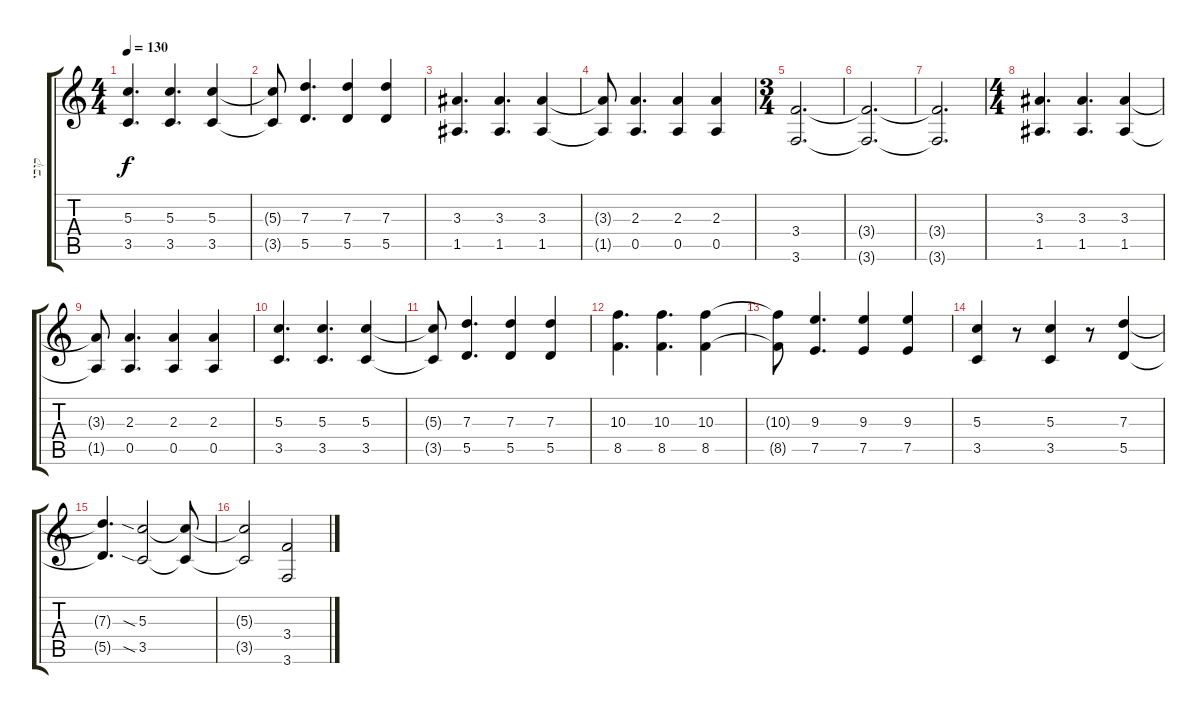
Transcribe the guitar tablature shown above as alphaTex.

\track ("קובי" "קובי") {instrument distortionguitar}
\staff {score tabs}
\tuning (E4 B3 G3 D3 A2 D2) {hide}
\ts (4 4)
\tempo 130
\clef g2
\ks c
(5.3 3.5).4{d dy f} (5.3 3.5).4{d} (5.3 3.5).4 |
(5.3{t} 3.5{t}).8 (7.3 5.5).4{d} (7.3 5.5).4 (7.3 5.5).4 |
(3.3 1.5).4{d} (3.3 1.5).4{d} (3.3 1.5).4 |
(3.3{t} 1.5{t}).8 (2.3 0.5).4{d} (2.3 0.5).4 (2.3 0.5).4 |
\ts (3 4)
(3.4 3.6).2{d} |
(3.4{t} 3.6{t}).2{d} |
(3.4{t} 3.6{t}).2{d} |
\ts (4 4)
(3.3 1.5).4{d} (3.3 1.5).4{d} (3.3 1.5).4 |
(3.3{t} 1.5{t}).8 (2.3 0.5).4{d} (2.3 0.5).4 (2.3 0.5).4 |
(5.3 3.5).4{d} (5.3 3.5).4{d} (5.3 3.5).4 |
(5.3{t} 3.5{t}).8 (7.3 5.5).4{d} (7.3 5.5).4 (7.3 5.5).4 |
(10.3 8.5).4{d} (10.3 8.5).4{d} (10.3 8.5).4 |
(10.3{t} 8.5{t}).8 (9.3 7.5).4{d} (9.3 7.5).4 (9.3 7.5).4 |
(5.3 3.5).4 r.8 (5.3 3.5).4 r.8 (7.3 5.5).4 |
(7.3{t} 5.5{t}).4{d} (5.3{sia} 3.5{sia}).2 (5.3{t} 3.5{t}).8 |
(5.3{t} 3.5{t}).2 (3.4 3.6).2
